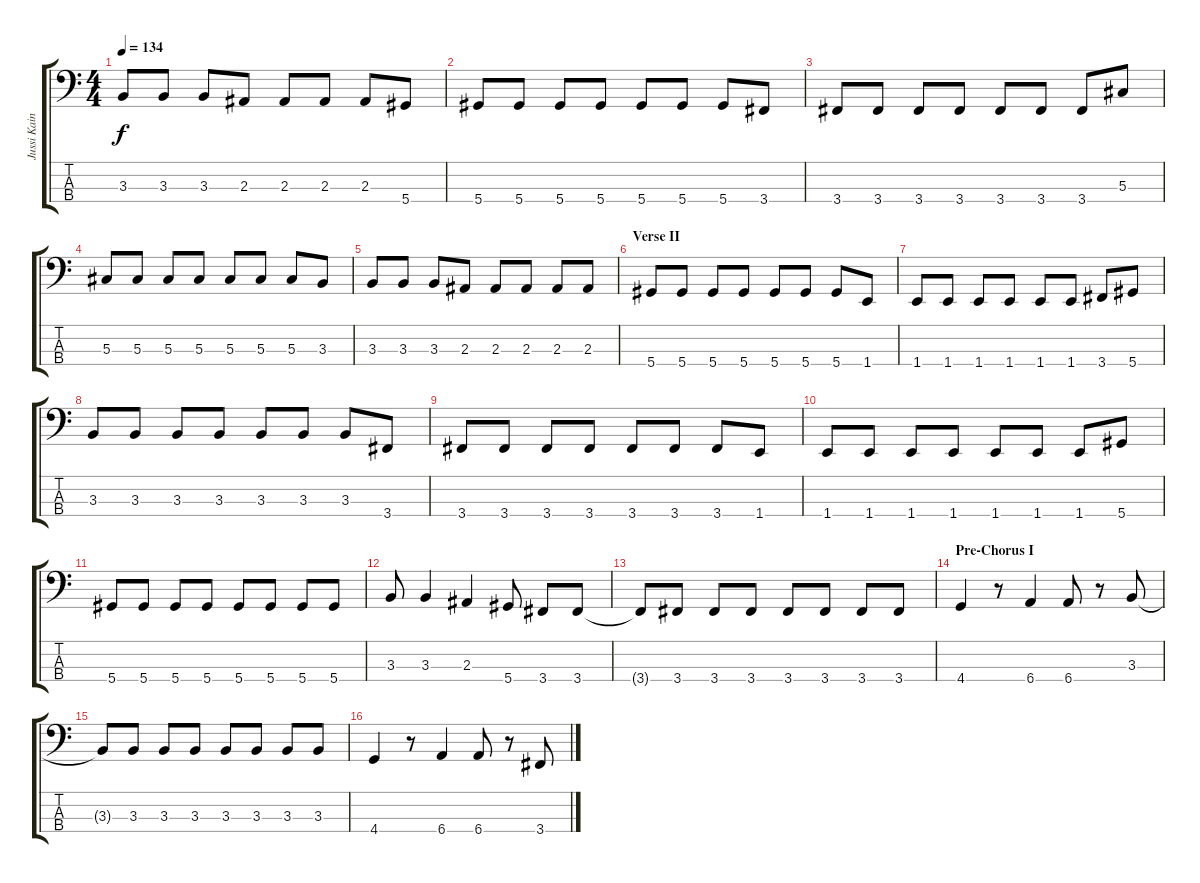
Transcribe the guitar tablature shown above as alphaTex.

\track ("Jussi Kainulainen - Bass" "Jussi Kain") {instrument electricbassfinger}
\staff {score tabs}
\tuning (Gb2 Db2 Ab1 Eb1) {hide}
\ts (4 4)
\tempo 134
\clef f4
\ks c
3.3.8{dy f} 3.3.8 3.3.8 2.3.8 2.3.8 2.3.8 2.3.8 5.4.8 |
5.4.8 5.4.8 5.4.8 5.4.8 5.4.8 5.4.8 5.4.8 3.4.8 |
3.4.8 3.4.8 3.4.8 3.4.8 3.4.8 3.4.8 3.4.8 5.3.8 |
5.3.8 5.3.8 5.3.8 5.3.8 5.3.8 5.3.8 5.3.8 3.3.8 |
3.3.8 3.3.8 3.3.8 2.3.8 2.3.8 2.3.8 2.3.8 2.3.8 |
\section ("" "Verse II")
5.4.8 5.4.8 5.4.8 5.4.8 5.4.8 5.4.8 5.4.8 1.4.8 |
1.4.8 1.4.8 1.4.8 1.4.8 1.4.8 1.4.8 3.4.8 5.4.8 |
3.3.8 3.3.8 3.3.8 3.3.8 3.3.8 3.3.8 3.3.8 3.4.8 |
3.4.8 3.4.8 3.4.8 3.4.8 3.4.8 3.4.8 3.4.8 1.4.8 |
1.4.8 1.4.8 1.4.8 1.4.8 1.4.8 1.4.8 1.4.8 5.4.8 |
5.4.8 5.4.8 5.4.8 5.4.8 5.4.8 5.4.8 5.4.8 5.4.8 |
3.3.8 3.3.4 2.3.4 5.4.8 3.4.8 3.4.8 |
3.4{t}.8 3.4.8 3.4.8 3.4.8 3.4.8 3.4.8 3.4.8 3.4.8 |
\section ("" "Pre-Chorus I")
4.4.4 r.8 6.4.4 6.4.8 r.8 3.3.8 |
3.3{t}.8 3.3.8 3.3.8 3.3.8 3.3.8 3.3.8 3.3.8 3.3.8 |
4.4.4 r.8 6.4.4 6.4.8 r.8 3.4.8
